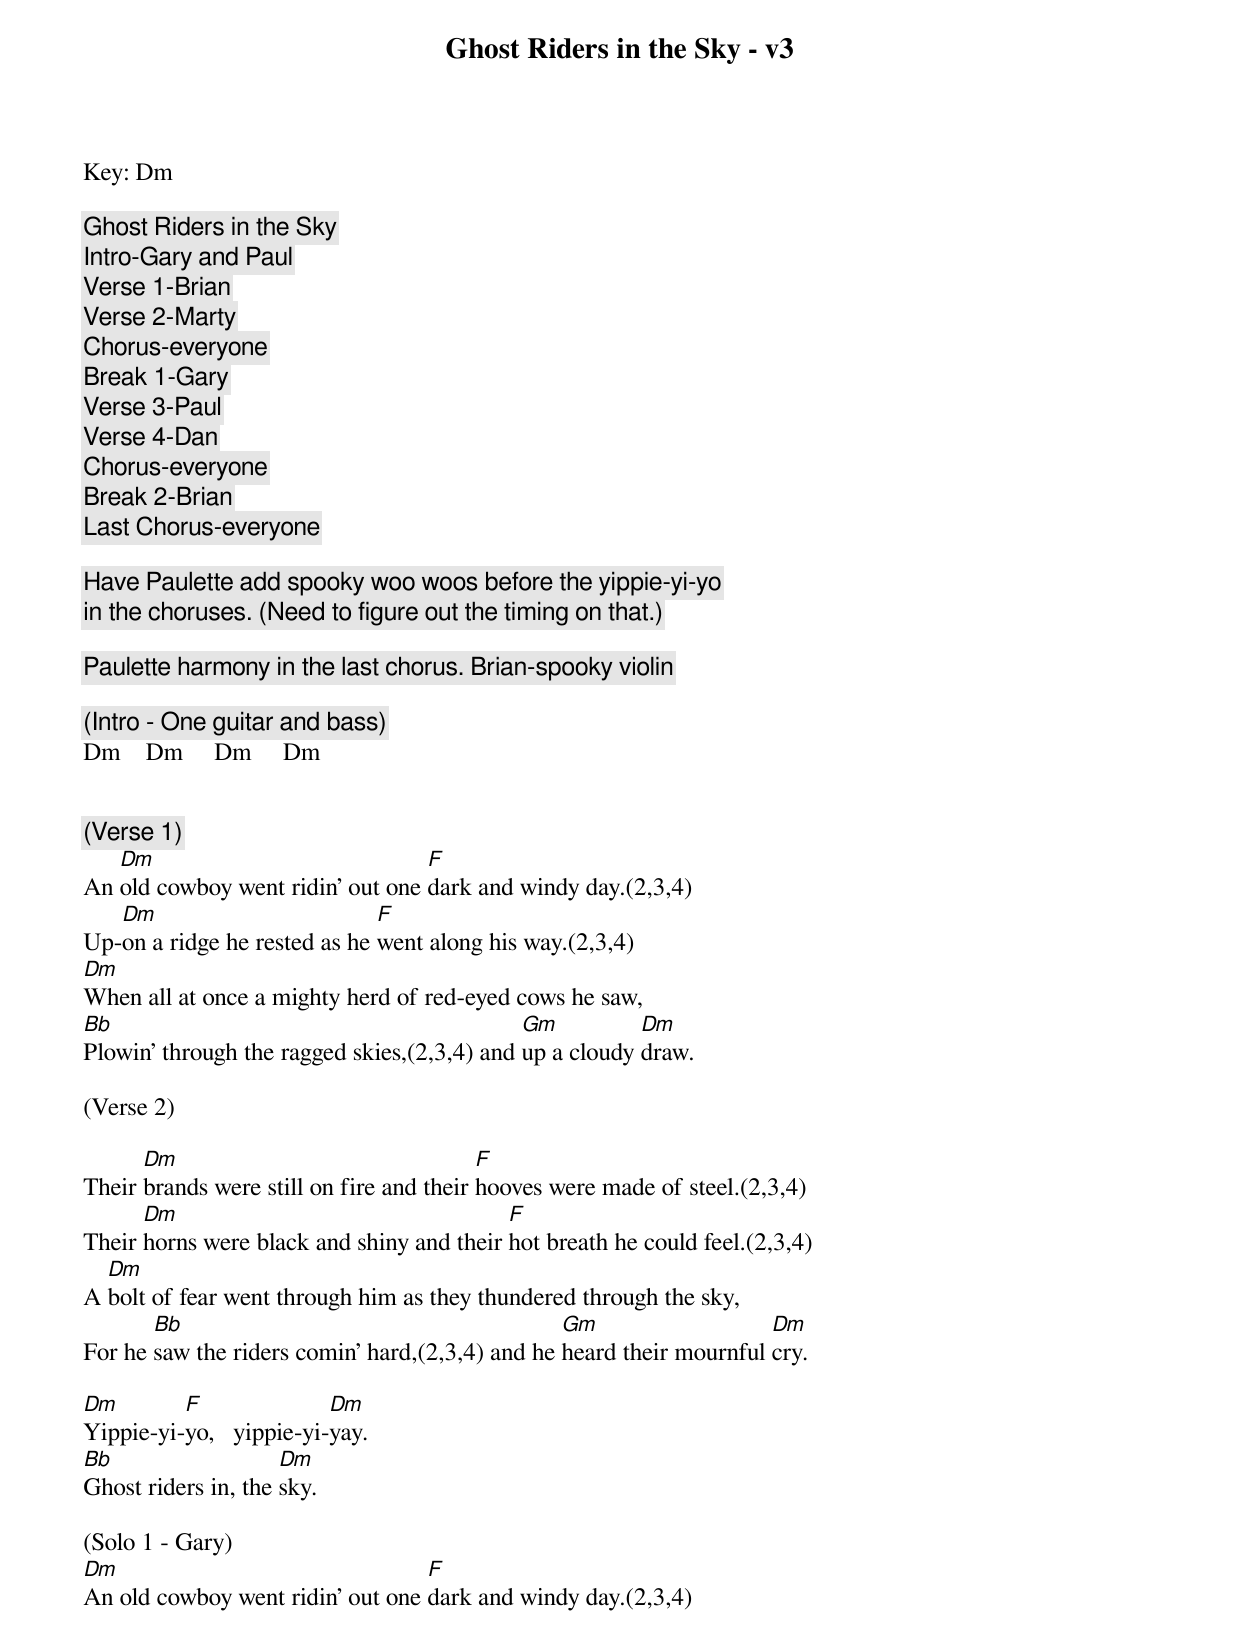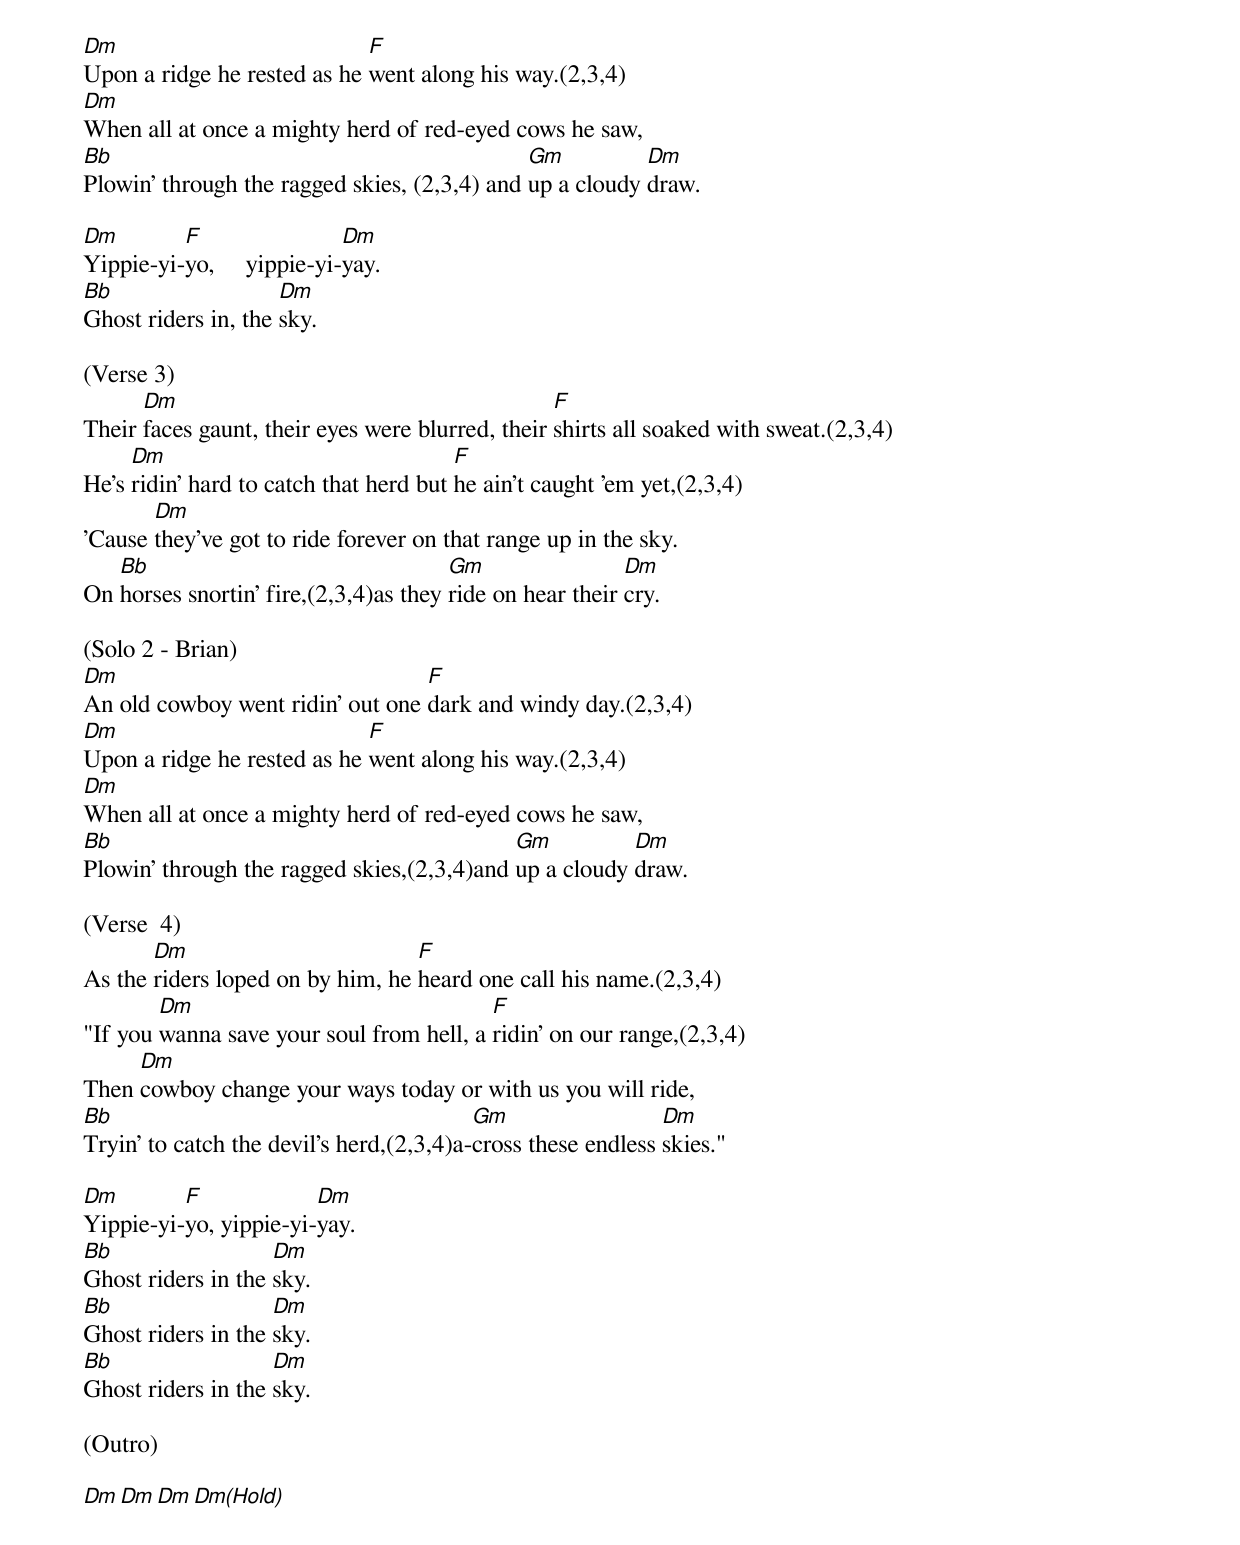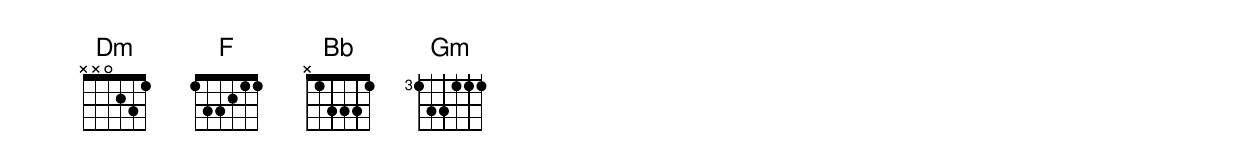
Ghost Riders in the Sky - v3
Stan Jones 1948    Recorded by Johnny Cash 1979
Key: Dm

Ghost Riders in the Sky
	Intro-Gary and Paul
	Verse 1-Brian
	Verse 2-Marty
	Chorus-everyone
	Break 1-Gary
	Verse 3-Paul
	Verse 4-Dan
	Chorus-everyone
	Break 2-Brian
	Last Chorus-everyone

	Have Paulette add spooky woo woos before the yippie-yi-yo
	in the choruses. (Need to figure out the timing on that.)

	Paulette harmony in the last chorus. Brian-spooky violin

(Intro - One guitar and bass)
Dm    Dm     Dm     Dm


(Verse 1)
   Dm                             F
An old cowboy went ridin' out one dark and windy day.(2,3,4)
   Dm                         F
Up-on a ridge he rested as he went along his way.(2,3,4)
Dm
When all at once a mighty herd of red-eyed cows he saw,
Bb                                           Gm          Dm
Plowin' through the ragged skies,(2,3,4) and up a cloudy draw.

(Verse 2)

      Dm                                  F
Their brands were still on fire and their hooves were made of steel.(2,3,4)
      Dm                                   F
Their horns were black and shiny and their hot breath he could feel.(2,3,4)
  Dm
A bolt of fear went through him as they thundered through the sky,
       Bb                                        Gm                   Dm
For he saw the riders comin' hard,(2,3,4) and he heard their mournful cry.

Dm        F               Dm
Yippie-yi-yo,   yippie-yi-yay.
Bb                   Dm
Ghost riders in, the sky.

(Solo 1 - Gary)
Dm                                F
An old cowboy went ridin' out one dark and windy day.(2,3,4)
Dm                           F
Upon a ridge he rested as he went along his way.(2,3,4)
Dm
When all at once a mighty herd of red-eyed cows he saw,
Bb                                            Gm          Dm
Plowin' through the ragged skies, (2,3,4) and up a cloudy draw.

Dm        F                 Dm
Yippie-yi-yo,     yippie-yi-yay.
Bb                   Dm
Ghost riders in, the sky.

(Verse 3)
      Dm                                          F
Their faces gaunt, their eyes were blurred, their shirts all soaked with sweat.(2,3,4)
     Dm                                 F
He's ridin' hard to catch that herd but he ain't caught 'em yet,(2,3,4)
       Dm
'Cause they've got to ride forever on that range up in the sky.
   Bb                                  Gm                 Dm
On horses snortin' fire,(2,3,4)as they ride on hear their cry.

(Solo 2 - Brian)
Dm                                F
An old cowboy went ridin' out one dark and windy day.(2,3,4)
Dm                           F
Upon a ridge he rested as he went along his way.(2,3,4)
Dm
When all at once a mighty herd of red-eyed cows he saw,
Bb                                          Gm          Dm
Plowin' through the ragged skies,(2,3,4)and up a cloudy draw.

(Verse  4)
       Dm                         F
As the riders loped on by him, he heard one call his name.(2,3,4)
        Dm                                F
"If you wanna save your soul from hell, a ridin' on our range,(2,3,4)
     Dm
Then cowboy change your ways today or with us you will ride,
Bb                                        Gm                  Dm
Tryin' to catch the devil's herd,(2,3,4)a-cross these endless skies."

Dm        F             Dm
Yippie-yi-yo, yippie-yi-yay.
Bb                  Dm
Ghost riders in the sky.
Bb                  Dm
Ghost riders in the sky.
Bb                  Dm
Ghost riders in the sky.

(Outro)

Dm  Dm  Dm   Dm(Hold)
